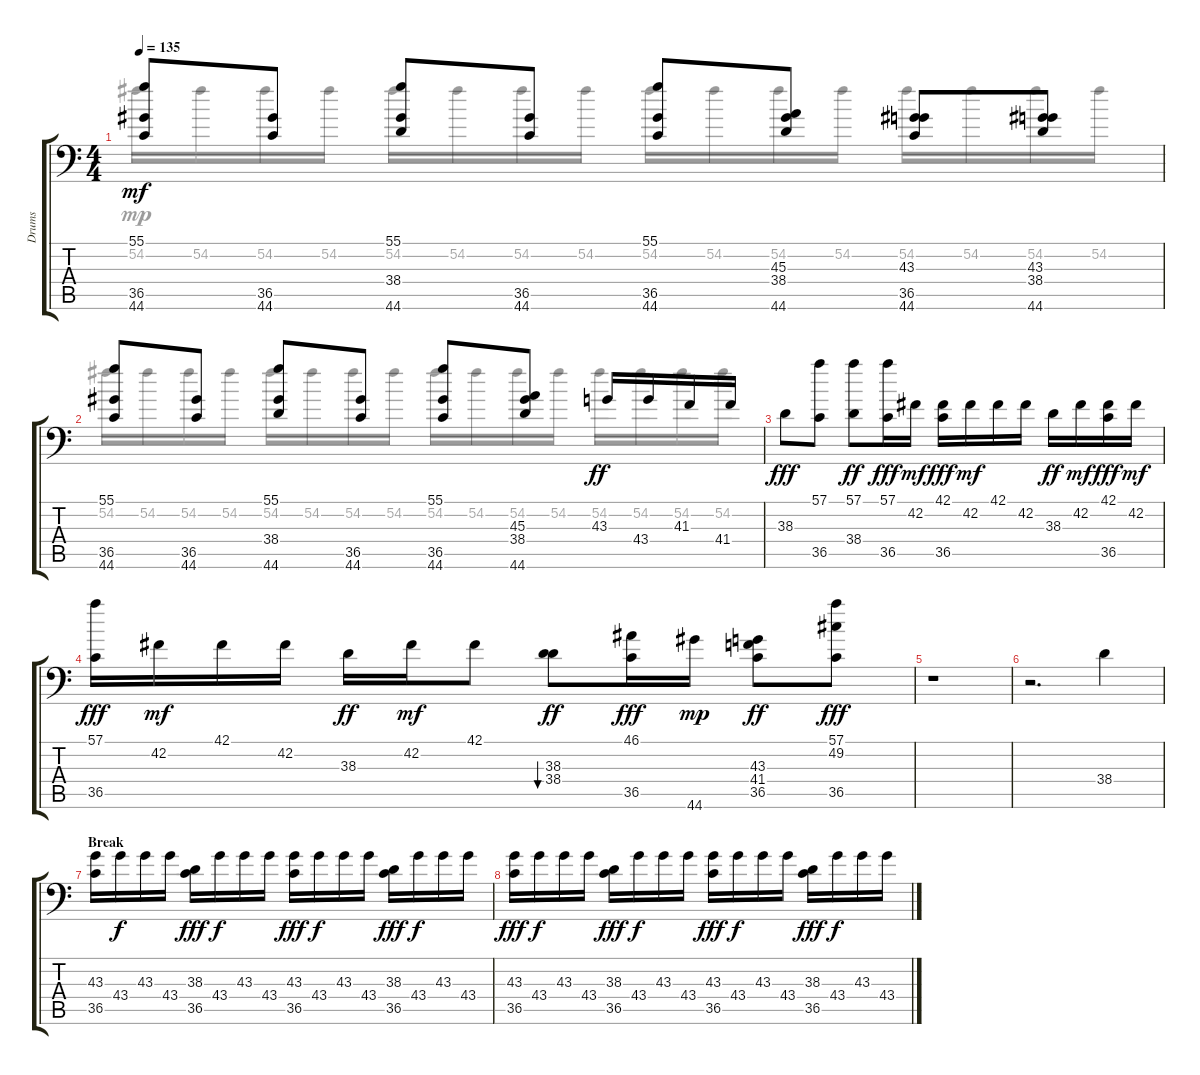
\track ("Drums" "Drums") {instrument acousticgrandpiano}
\staff {score tabs}
\tuning (C-1 C-1 C-1 C-1 C-1 C-1) {hide}
\voice
\ts (4 4)
\tempo 135
\clef f4
\ks c
(55.1 36.5 44.6).8{dy mf} (36.5 44.6).8 (55.1 38.4 44.6).8 (36.5 44.6).8 (55.1 36.5 44.6).8 (45.3 38.4 44.6).8 (43.3 36.5 44.6).8 (43.3 38.4 44.6).8 |
(55.1 36.5 44.6).8 (36.5 44.6).8 (55.1 38.4 44.6).8 (36.5 44.6).8 (55.1 36.5 44.6).8 (45.3 38.4 44.6).8 43.3.16{dy ff} 43.4.16 41.3.16 41.4.16 |
38.3.8{dy fff} (57.1 36.5).8 (57.1 38.4).8{dy ff} (57.1 36.5).16{dy fff} 42.2.16{dy mf} (42.1 36.5).16{dy fff} 42.2.16{dy mf} 42.1.16 42.2.16 38.3.16{dy ff} 42.2.16{dy mf} (42.1 36.5).16{dy fff} 42.2.16{dy mf} |
(57.1 36.5).16{dy fff} 42.2.16{dy mf} 42.1.16 42.2.16 38.3.16{dy ff} 42.2.16{dy mf} 42.1.8 (38.3 38.4).8{bu 120 dy ff} (46.1 36.5).16{dy fff} 44.6.16{dy mp} (43.3 41.4 36.5).8{dy ff} (57.1 49.2 36.5).8{dy fff} |
r.1 |
r.2{d} 38.4.4 |
\section ("" "Break")
(43.3 36.5).16 43.4.16{dy f} 43.3.16 43.4.16 (38.3 36.5).16{dy fff} 43.4.16{dy f} 43.3.16 43.4.16 (43.3 36.5).16{dy fff} 43.4.16{dy f} 43.3.16 43.4.16 (38.3 36.5).16{dy fff} 43.4.16{dy f} 43.3.16 43.4.16 |
(43.3 36.5).16{dy fff} 43.4.16{dy f} 43.3.16 43.4.16 (38.3 36.5).16{dy fff} 43.4.16{dy f} 43.3.16 43.4.16 (43.3 36.5).16{dy fff} 43.4.16{dy f} 43.3.16 43.4.16 (38.3 36.5).16{dy fff} 43.4.16{dy f} 43.3.16 43.4.16
\voice
\clef f4
\ottava regular
\simile none
\ks c
54.2.16{dy mp} 54.2.16 54.2.16 54.2.16 54.2.16 54.2.16 54.2.16 54.2.16 54.2.16 54.2.16 54.2.16 54.2.16 54.2.16 54.2.16 54.2.16 54.2.16 |
54.2.16 54.2.16 54.2.16 54.2.16 54.2.16 54.2.16 54.2.16 54.2.16 54.2.16 54.2.16 54.2.16 54.2.16 54.2.16 54.2.16 54.2.16 54.2.16 |
|
|
|
|
|
